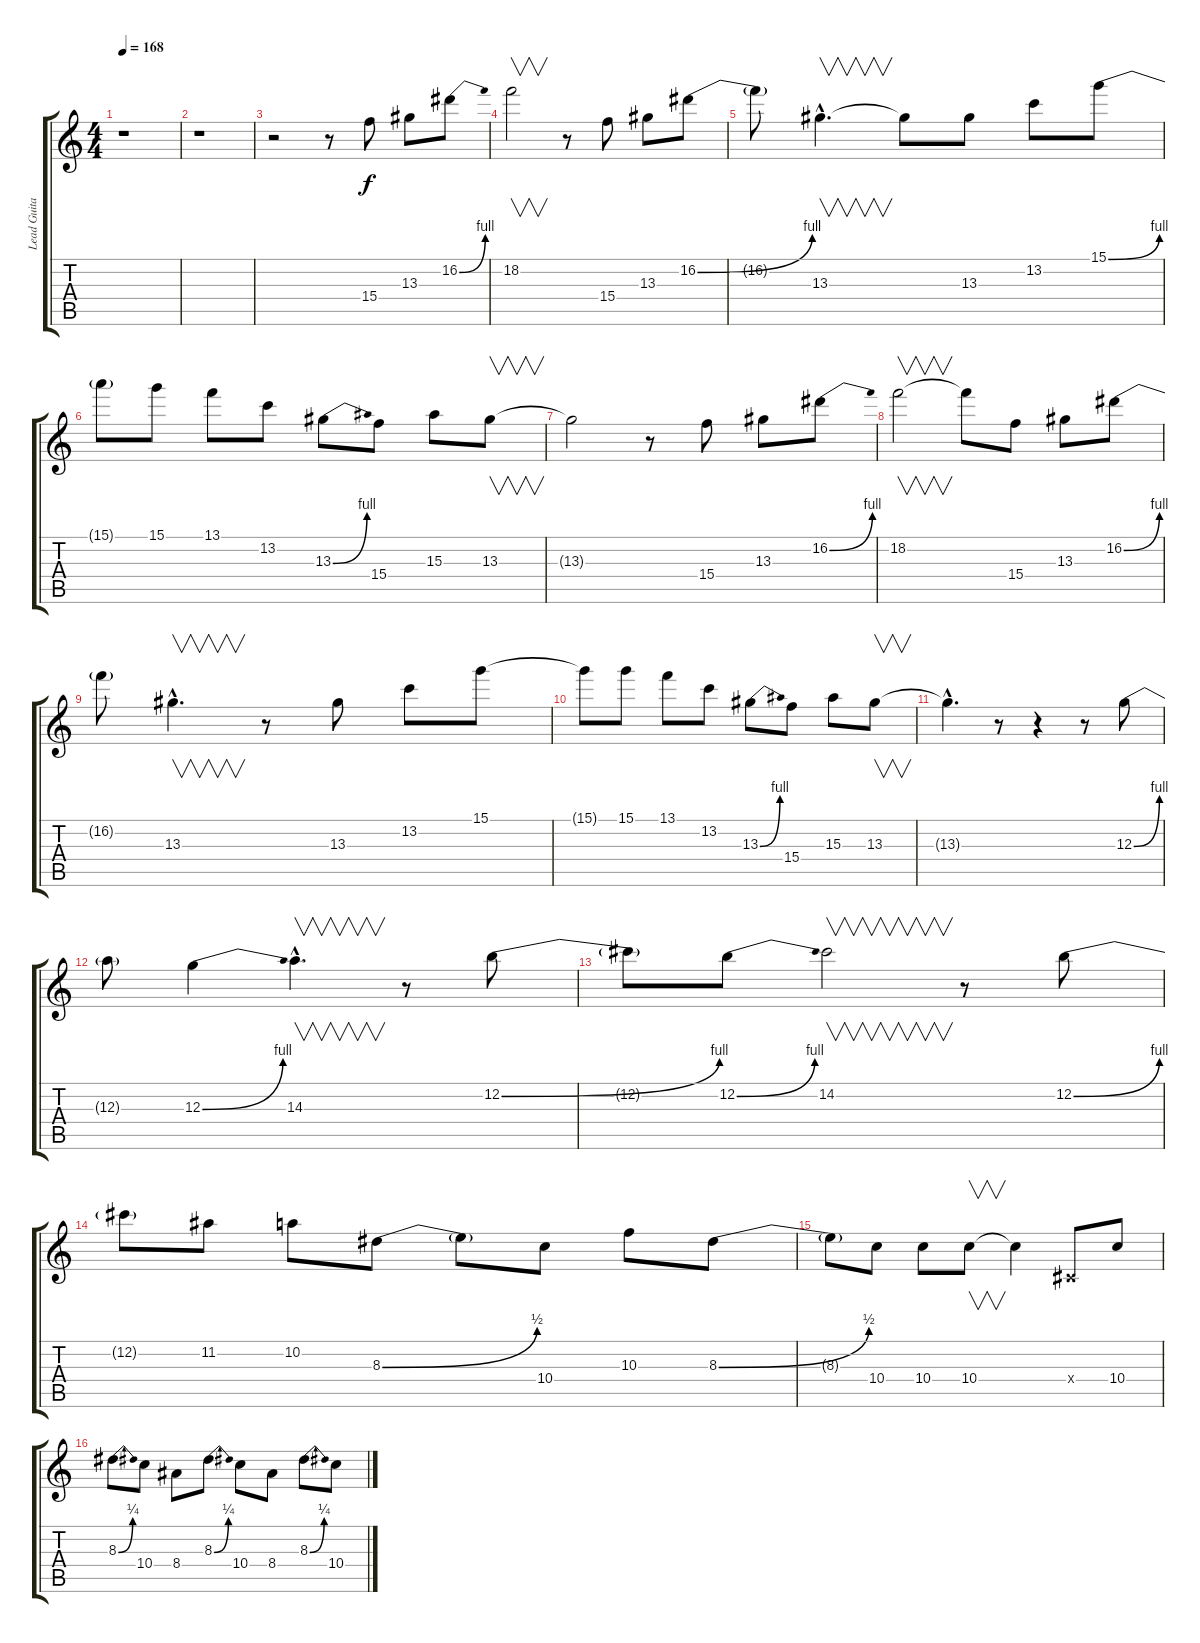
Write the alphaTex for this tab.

\track ("Lead Guitar 2" "Lead Guita") {instrument distortionguitar}
\staff {score tabs}
\tuning (E4 B3 G3 D3 A2 E2) {hide}
\ts (4 4)
\tempo 168
\clef g2
\ks c
r.1{dy f} |
r.1 |
r.2 r.8 15.4.8{balance 16} 13.3.8 16.2{be (bend 0 0 60 4)}.8 |
18.2.2{v} r.8 15.4.8 13.3.8 16.2{be (bend 0 0 60 4)}.8 |
16.2{t}.8 13.3{hac}.4{v d} 13.3{t}.8 13.3.8 13.2.8 15.1{be (bend 0 0 60 4)}.8 |
15.1{t}.8 15.1.8 13.1.8 13.2.8 13.3{be (bend 0 0 60 4)}.8 15.4.8 15.3.8 13.3.8{v} |
13.3{t}.2 r.8 15.4.8 13.3.8 16.2{be (bend 0 0 60 4)}.8 |
18.2.2{v} 18.2{t}.8 15.4.8 13.3.8 16.2{be (bend 0 0 60 4)}.8 |
16.2{t}.8 13.3{hac}.4{v d} r.8 13.3.8 13.2.8 15.1.8 |
15.1{t}.8 15.1.8 13.1.8 13.2.8 13.3{be (bend 0 0 60 4)}.8 15.4.8 15.3.8 13.3.8{v} |
13.3{hac t}.4{d} r.8 r.4 r.8 12.3{be (bend 0 0 60 4)}.8 |
12.3{t}.8 12.3{be (bend 0 0 60 4)}.4 14.3{hac}.4{v d} r.8 12.2{be (bend 0 0 60 4)}.8 |
12.2{t}.8 12.2{be (bend 0 0 60 4)}.8 14.2.2{v} r.8 12.2{be (bend 0 0 60 4)}.8 |
12.2{t}.8 11.2.8 10.2.8 8.3{be (bend 0 0 60 2)}.8 8.3{t}.8 10.4.8 10.3.8 8.3{be (bend 0 0 60 2)}.8 |
8.3{t}.8 10.4.8 10.4.8 10.4.8{v} 10.4{t}.4 -1.4{x}.8 10.4.8 |
8.3{be (bend 0 0 60 1)}.8 10.4.8 8.4.8 8.3{be (bend 0 0 60 1)}.8 10.4.8 8.4.8 8.3{be (bend 0 0 60 1)}.8 10.4.8
